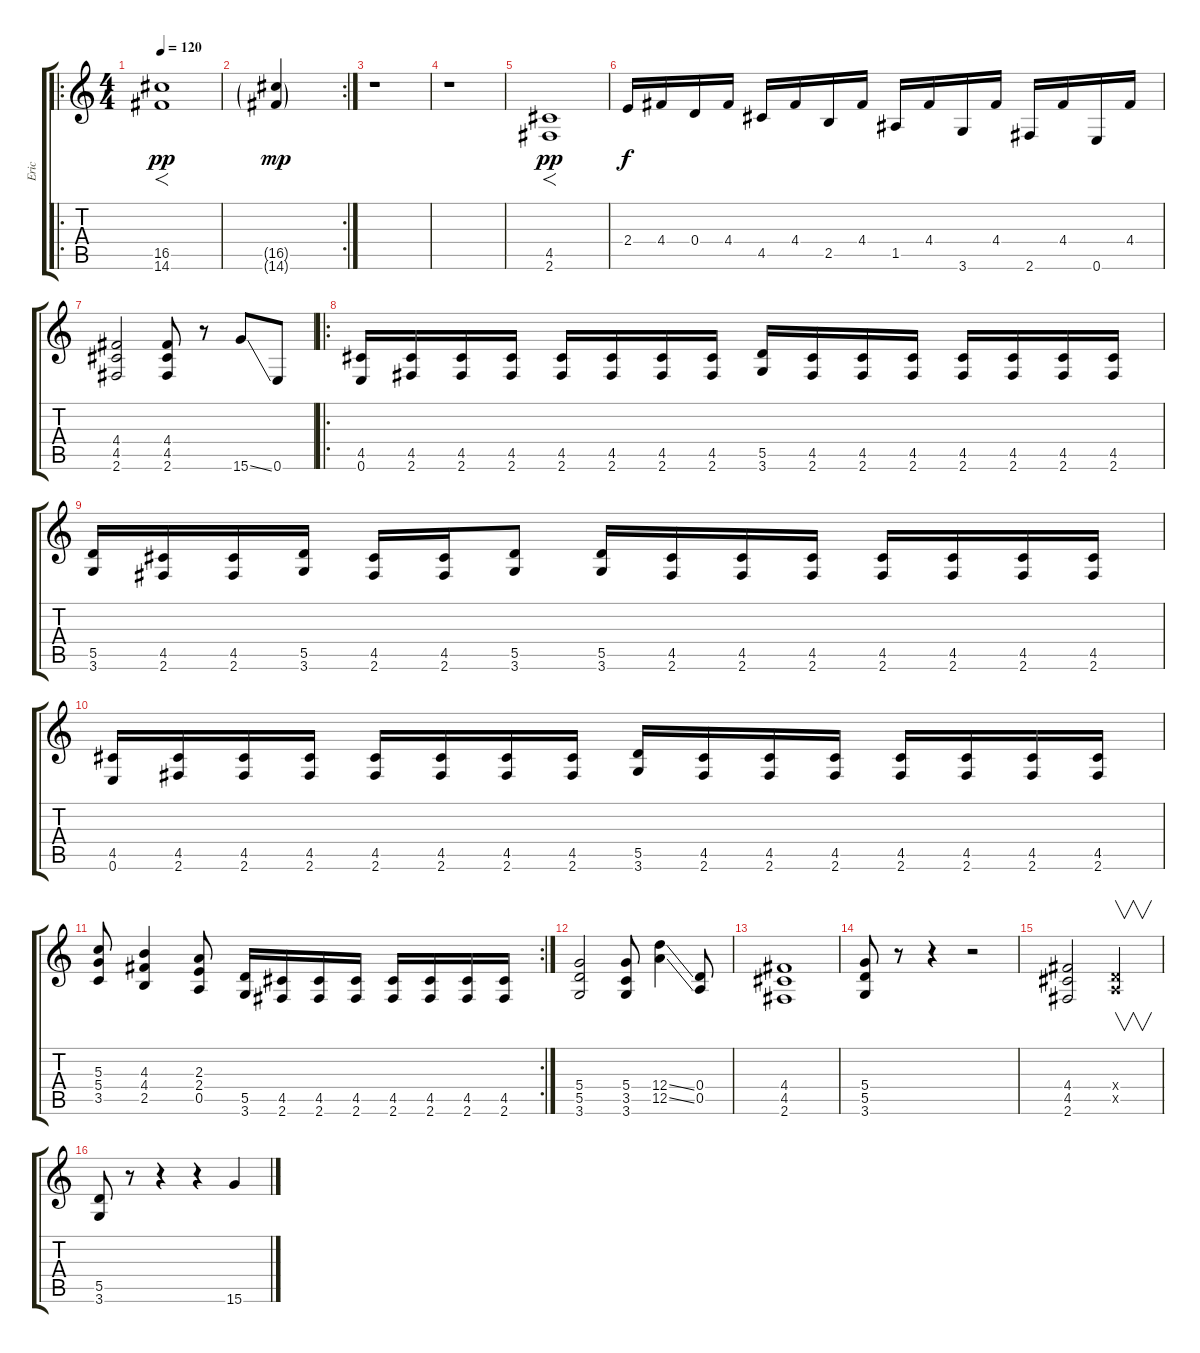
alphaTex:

\track ("Eric" "Eric") {instrument overdrivenguitar}
\staff {score tabs}
\tuning (E4 B3 G3 D3 A2 E2) {hide}
\ro
\ts (4 4)
\tempo 120
\clef g2
\ks c
(16.5 14.6).1{f dy pp instrument overdrivenguitar} |
\rc 2
(16.5{g} 14.6{g}).4{dy mp} |
r.1 |
r.1 |
(4.5 2.6).1{f dy pp} |
2.4.16{dy f} 4.4.16 0.4.16 4.4.16 4.5.16 4.4.16 2.5.16 4.4.16 1.5.16 4.4.16 3.6.16 4.4.16 2.6.16 4.4.16 0.6.16 4.4.16 |
(4.4 4.5 2.6).2 (4.4 4.5 2.6).8 r.8 15.6{ss}.8 0.6.8 |
\ro
(4.5 0.6).16 (4.5 2.6).16 (4.5 2.6).16 (4.5 2.6).16 (4.5 2.6).16 (4.5 2.6).16 (4.5 2.6).16 (4.5 2.6).16 (5.5 3.6).16 (4.5 2.6).16 (4.5 2.6).16 (4.5 2.6).16 (4.5 2.6).16 (4.5 2.6).16 (4.5 2.6).16 (4.5 2.6).16 |
(5.5 3.6).16 (4.5 2.6).16 (4.5 2.6).16 (5.5 3.6).16 (4.5 2.6).16 (4.5 2.6).16 (5.5 3.6).8 (5.5 3.6).16 (4.5 2.6).16 (4.5 2.6).16 (4.5 2.6).16 (4.5 2.6).16 (4.5 2.6).16 (4.5 2.6).16 (4.5 2.6).16 |
(4.5 0.6).16 (4.5 2.6).16 (4.5 2.6).16 (4.5 2.6).16 (4.5 2.6).16 (4.5 2.6).16 (4.5 2.6).16 (4.5 2.6).16 (5.5 3.6).16 (4.5 2.6).16 (4.5 2.6).16 (4.5 2.6).16 (4.5 2.6).16 (4.5 2.6).16 (4.5 2.6).16 (4.5 2.6).16 |
\rc 2
(5.3 5.4 3.5).8 (4.3 4.4 2.5).4 (2.3 2.4 0.5).8 (5.5 3.6).16 (4.5 2.6).16 (4.5 2.6).16 (4.5 2.6).16 (4.5 2.6).16 (4.5 2.6).16 (4.5 2.6).16 (4.5 2.6).16 |
(5.4 5.5 3.6).2 (5.4 3.5 3.6).8 (12.4{ss} 12.5{ss}).4 (0.4 0.5).8 |
(4.4 4.5 2.6).1 |
(5.4 5.5 3.6).8 r.8 r.4 r.2 |
(4.4 4.5 2.6).2 (0.4{x} 0.5{x}).2{v} |
(5.5 3.6).8 r.8 r.4 r.4 15.6.4
